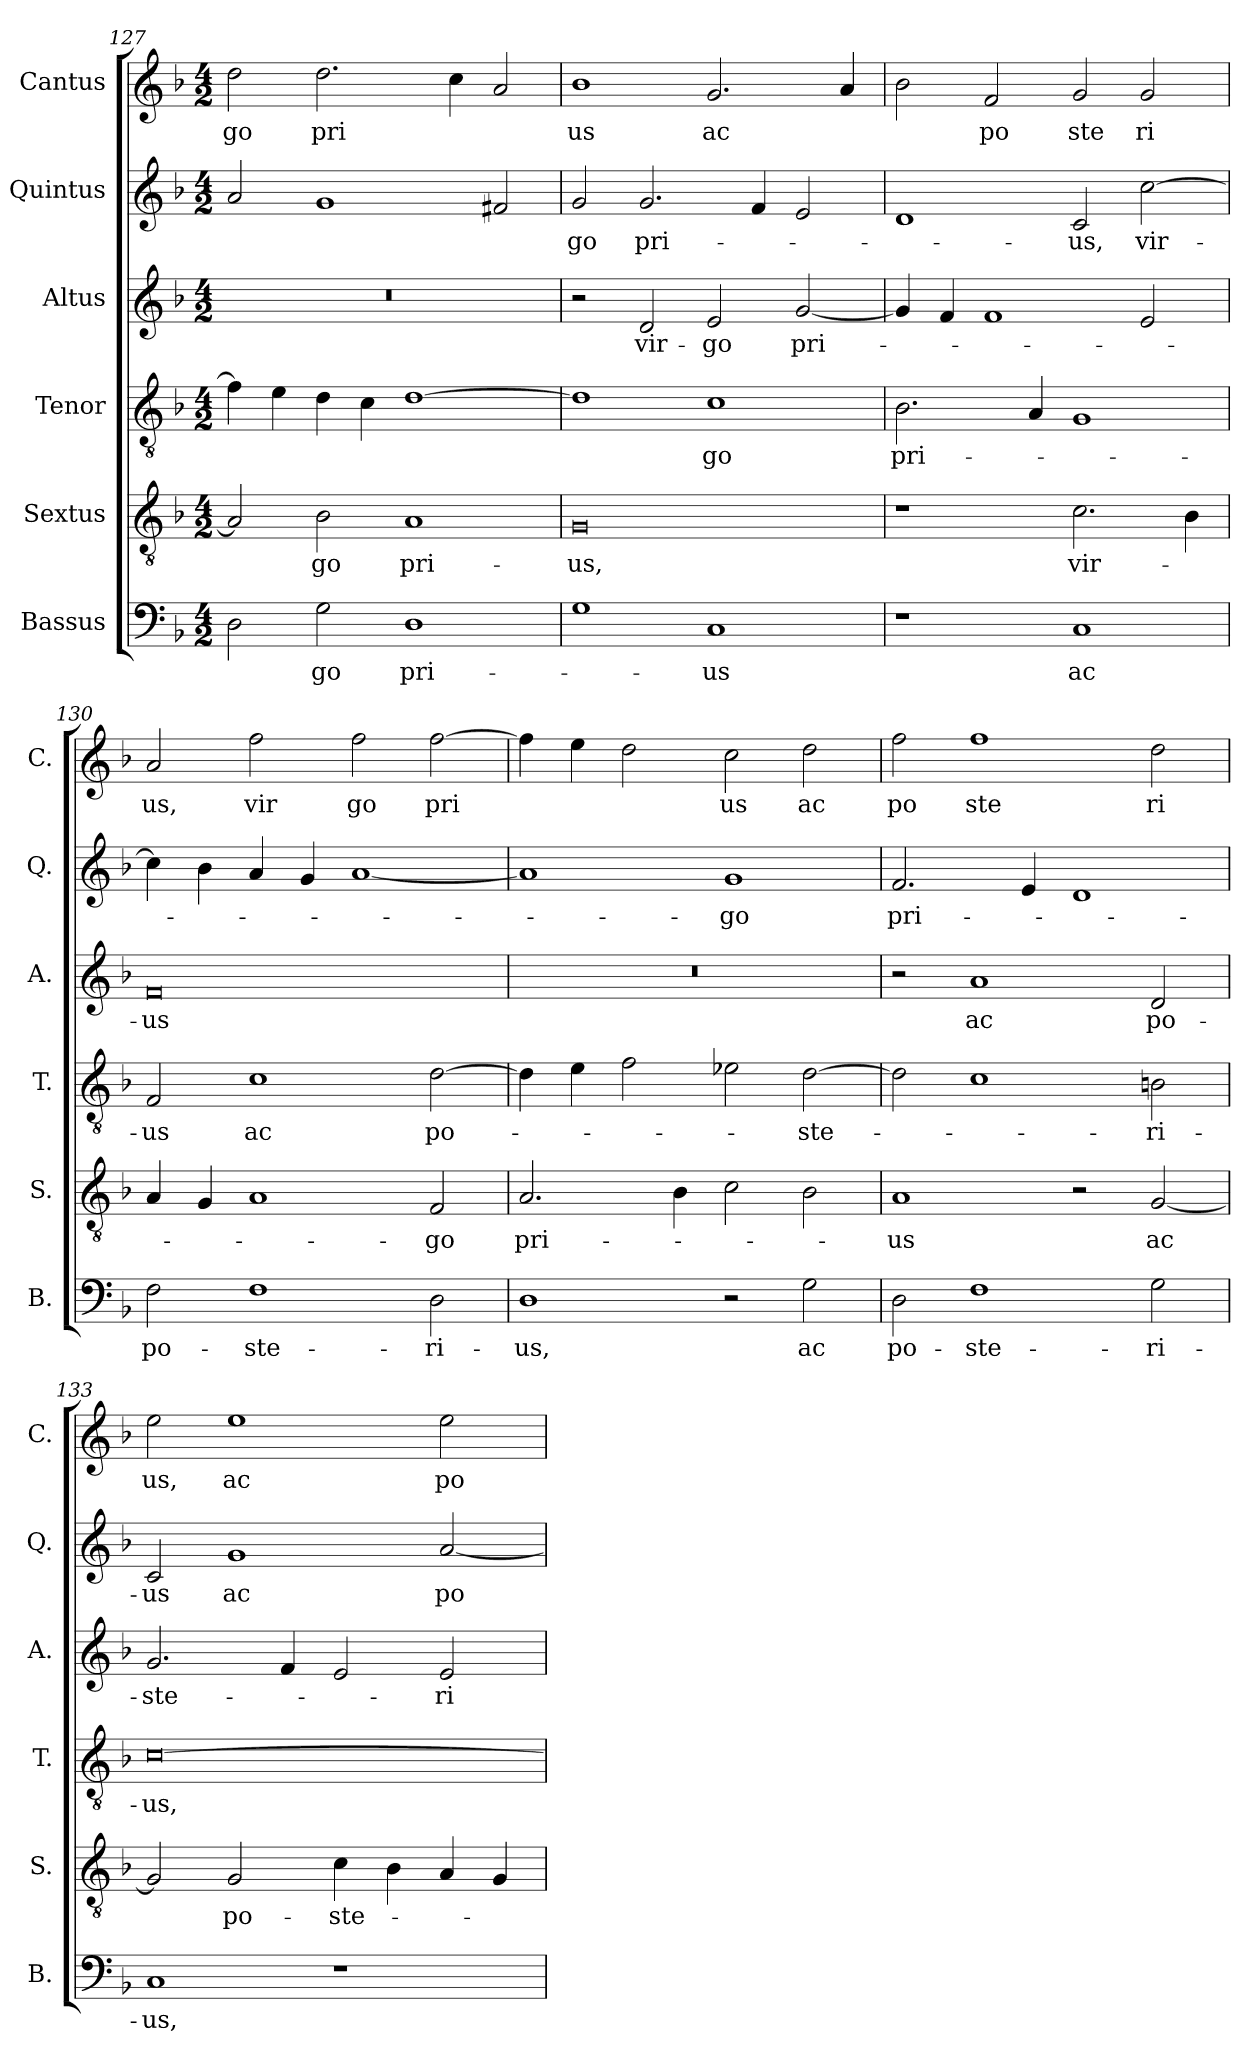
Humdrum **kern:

**kern	**text	**kern	**text	**kern	**text	**kern	**text	**kern	**text	**kern	**text
*part6	*part6	*part5	*part5	*part4	*part4	*part3	*part3	*part2	*part2	*part1	*part1
*staff6	*staff6	*staff5	*staff5	*staff4	*staff4	*staff3	*staff3	*staff2	*staff2	*staff1	*staff1
*I"Bassus	*	*I"Sextus	*	*I"Tenor	*	*I"Altus	*	*I"Quintus	*	*I"Cantus	*
*I'B.	*	*I'S.	*	*I'T.	*	*I'A.	*	*I'Q.	*	*I'C.	*
*clefF4	*	*clefGv2	*	*clefGv2	*	*clefG2	*	*clefG2	*	*clefG2	*
*k[b-]	*	*k[b-]	*	*k[b-]	*	*k[b-]	*	*k[b-]	*	*k[b-]	*
*M4/2	*	*M4/2	*	*M4/2	*	*M4/2	*	*M4/2	*	*M4/2	*
=127	=127	=127	=127	=127	=127	=127	=127	=127	=127	=127	=127
!	!	!	!	!	!	!	!	!	!	!	!LO:LY:b
2D\	.	2A/]	.	4f\]	.	0r	.	2a/	.	2dd\	go
.	.	.	.	4e\	.	.	.	.	.	.	.
!	!LO:LY:b	!	!LO:LY:b	!	!	!	!	!	!	!	!LO:LY:b
2G\	-go	2B-\	-go	4d\	.	.	.	1g	.	2.dd\	pri
.	.	.	.	4c\	.	.	.	.	.	.	.
!	!LO:LY:b	!	!LO:LY:b	!	!	!	!	!	!	!	!
1D	pri-	1A	pri-	[1d	.	.	.	.	.	.	.
.	.	.	.	.	.	.	.	.	.	4cc\	.
.	.	.	.	.	.	.	.	2f#X/	.	2a/	.
=128	=128	=128	=128	=128	=128	=128	=128	=128	=128	=128	=128
!	!	!	!LO:LY:b	!	!	!	!	!	!LO:LY:b	!	!LO:LY:b
1G	.	0G	-us,	1d]	.	2r	.	2g/	-go	1b-	us
!	!	!	!	!	!	!	!LO:LY:b	!	!LO:LY:b	!	!
.	.	.	.	.	.	2d/	vir-	2.g/	pri-	.	.
!	!LO:LY:b	!	!	!	!LO:LY:b	!	!LO:LY:b	!	!	!	!LO:LY:b
1C	-us	.	.	1c	-go	2e/	-go	.	.	2.g/	ac
.	.	.	.	.	.	.	.	4f/	.	.	.
!	!	!	!	!	!	!	!LO:LY:b	!	!	!	!
.	.	.	.	.	.	[2g/	pri-	2e/	.	.	.
.	.	.	.	.	.	.	.	.	.	4a/	.
=129	=129	=129	=129	=129	=129	=129	=129	=129	=129	=129	=129
!	!	!	!	!	!LO:LY:b	!	!	!	!	!	!
1r	.	1r	.	2.B-\	pri-	4g/]	.	1d	.	2b-\	.
.	.	.	.	.	.	4f/	.	.	.	.	.
!	!	!	!	!	!	!	!	!	!	!	!LO:LY:b
.	.	.	.	.	.	1f	.	.	.	2f/	po
.	.	.	.	4A/	.	.	.	.	.	.	.
!	!LO:LY:b	!	!LO:LY:b	!	!	!	!	!	!LO:LY:b	!	!LO:LY:b
1C	ac	2.c\	vir-	1G	.	.	.	2c/	-us,	2g/	ste
!	!	!	!	!	!	!	!	!	!LO:LY:b	!	!LO:LY:b
.	.	.	.	.	.	2e/	.	[2cc\	vir-	2g/	ri
.	.	4B-\	.	.	.	.	.	.	.	.	.
=130	=130	=130	=130	=130	=130	=130	=130	=130	=130	=130	=130
!	!LO:LY:b	!	!	!	!LO:LY:b	!	!LO:LY:b	!	!	!	!LO:LY:b
2F\	po-	4A/	.	2F/	-us	0f	-us	4cc\]	.	2a/	us,
.	.	4G/	.	.	.	.	.	4b-\	.	.	.
!	!LO:LY:b	!	!	!	!LO:LY:b	!	!	!	!	!	!LO:LY:b
1F	-ste-	1A	.	1c	ac	.	.	4a/	.	2ff\	vir
.	.	.	.	.	.	.	.	4g/	.	.	.
!	!	!	!	!	!	!	!	!	!	!	!LO:LY:b
.	.	.	.	.	.	.	.	[1a	.	2ff\	go
!	!LO:LY:b	!	!LO:LY:b	!	!LO:LY:b	!	!	!	!	!	!LO:LY:b
2D\	-ri-	2F/	-go	[2d\	po-	.	.	.	.	[2ff\	pri
=131	=131	=131	=131	=131	=131	=131	=131	=131	=131	=131	=131
!	!LO:LY:b	!	!LO:LY:b	!	!	!	!	!	!	!	!
1D	-us,	2.A/	pri-	4d\]	.	0r	.	1a]	.	4ff\]	.
.	.	.	.	4e\	.	.	.	.	.	4ee\	.
.	.	.	.	2f\	.	.	.	.	.	2dd\	.
.	.	4B-\	.	.	.	.	.	.	.	.	.
!	!	!	!	!	!	!	!	!	!LO:LY:b	!	!LO:LY:b
2r	.	2c\	.	2e-X\	.	.	.	1g	-go	2cc\	us
!	!LO:LY:b	!	!	!	!LO:LY:b	!	!	!	!	!	!LO:LY:b
2G\	ac	2B-\	.	[2d\	-ste-	.	.	.	.	2dd\	ac
!!LO:PB:g=z
=132	=132	=132	=132	=132	=132	=132	=132	=132	=132	=132	=132
!	!LO:LY:b	!	!LO:LY:b	!	!	!	!	!	!LO:LY:b	!	!LO:LY:b
2D\	po-	1A	-us	2d\]	.	2r	.	2.f/	pri-	2ff\	po
!	!LO:LY:b	!	!	!	!	!	!LO:LY:b	!	!	!	!LO:LY:b
1F	-ste-	.	.	1c	.	1a	ac	.	.	1ff	ste
.	.	.	.	.	.	.	.	4e/	.	.	.
.	.	2r	.	.	.	.	.	1d	.	.	.
!	!LO:LY:b	!	!LO:LY:b	!	!LO:LY:b	!	!LO:LY:b	!	!	!	!LO:LY:b
2G\	-ri-	[2G/	ac	2Bn\	-ri-	2d/	po-	.	.	2dd\	ri
=133	=133	=133	=133	=133	=133	=133	=133	=133	=133	=133	=133
!	!LO:LY:b	!	!	!	!LO:LY:b	!	!LO:LY:b	!	!LO:LY:b	!	!LO:LY:b
1C	-us,	2G/]	.	[0c	-us,	2.g/	-ste-	2c/	-us	2ee\	us,
!	!	!	!LO:LY:b	!	!	!	!	!	!LO:LY:b	!	!LO:LY:b
.	.	2G/	po-	.	.	.	.	1g	ac	1ee	ac
.	.	.	.	.	.	4f/	.	.	.	.	.
!	!	!	!LO:LY:b	!	!	!	!	!	!	!	!
1r	.	4c\	-ste-	.	.	2e/	.	.	.	.	.
.	.	4B-\	.	.	.	.	.	.	.	.	.
!	!	!	!	!	!	!	!LO:LY:b	!	!LO:LY:b	!	!LO:LY:b
.	.	4A/	.	.	.	2e/	-ri-	[2a/	po-	2ee\	po-
.	.	4G/	.	.	.	.	.	.	.	.	.
=	=	=	=	=	=	=	=	=	=	=	=
*-	*-	*-	*-	*-	*-	*-	*-	*-	*-	*-	*-
